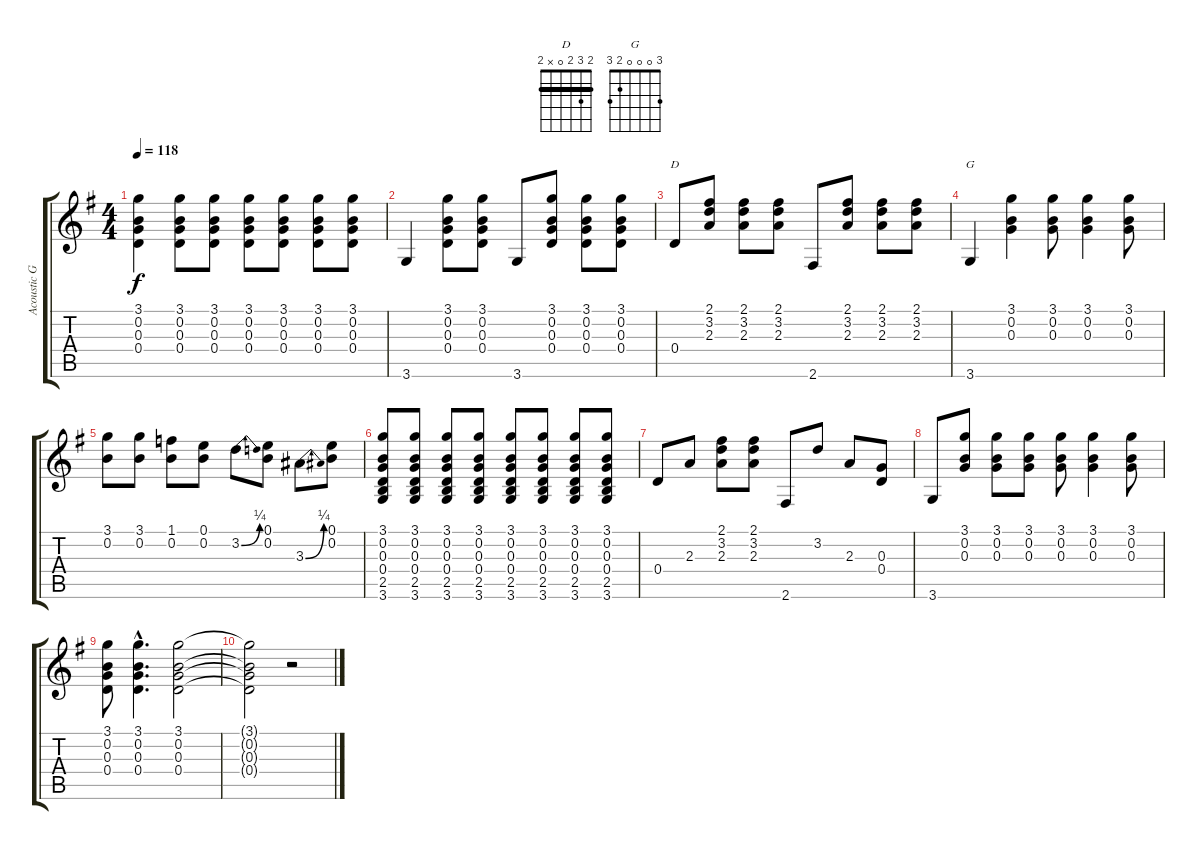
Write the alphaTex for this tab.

\track ("Acoustic Guitar" "Acoustic G") {instrument acousticguitarsteel}
\staff {score tabs}
\tuning (E4 B3 G3 D3 A2 E2) {hide}
\chord ("D" 2 3 2 0 x 2) {barre 2}
\chord ("G" 3 0 0 0 2 3)
\ts (4 4)
\tempo 118
\clef g2
\ks g
(3.1 0.2 0.3 0.4).4{dy f} (3.1 0.2 0.3 0.4).8 (3.1 0.2 0.3 0.4).8 (3.1 0.2 0.3 0.4).8 (3.1 0.2 0.3 0.4).8 (3.1 0.2 0.3 0.4).8 (3.1 0.2 0.3 0.4).8 |
3.6.4 (3.1 0.2 0.3 0.4).8 (3.1 0.2 0.3 0.4).8 3.6.8 (3.1 0.2 0.3 0.4).8 (3.1 0.2 0.3 0.4).8 (3.1 0.2 0.3 0.4).8 |
0.4.8{ch "D"} (2.1 3.2 2.3).8 (2.1 3.2 2.3).8 (2.1 3.2 2.3).8 2.6.8 (2.1 3.2 2.3).8 (2.1 3.2 2.3).8 (2.1 3.2 2.3).8 |
3.6.4{ch "G"} (3.1 0.2 0.3).4 (3.1 0.2 0.3).8 (3.1 0.2 0.3).4 (3.1 0.2 0.3).8 |
(3.1 0.2).8 (3.1 0.2).8 (1.1 0.2).8 (0.1 0.2).8 3.2{be (bend 0 0 60 1)}.8 (0.1 0.2).8 3.3{be (bend 0 0 60 1)}.8 (0.1 0.2).8 |
(3.1 0.2 0.3 0.4 2.5 3.6).8 (3.1 0.2 0.3 0.4 2.5 3.6).8 (3.1 0.2 0.3 0.4 2.5 3.6).8 (3.1 0.2 0.3 0.4 2.5 3.6).8 (3.1 0.2 0.3 0.4 2.5 3.6).8 (3.1 0.2 0.3 0.4 2.5 3.6).8 (3.1 0.2 0.3 0.4 2.5 3.6).8 (3.1 0.2 0.3 0.4 2.5 3.6).8 |
0.4.8 2.3.8 (2.1 3.2 2.3).8 (2.1 3.2 2.3).8 2.6.8 3.2.8 2.3.8 (0.3 0.4).8 |
3.6.8 (3.1 0.2 0.3).8 (3.1 0.2 0.3).8 (3.1 0.2 0.3).8 (3.1 0.2 0.3).8 (3.1 0.2 0.3).4 (3.1 0.2 0.3).8 |
(3.1 0.2 0.3 0.4).8 (3.1{hac} 0.2{hac} 0.3{hac} 0.4{hac}).4{d} (3.1 0.2 0.3 0.4).2 |
(3.1{t} 0.2{t} 0.3{t} 0.4{t}).2 r.2
